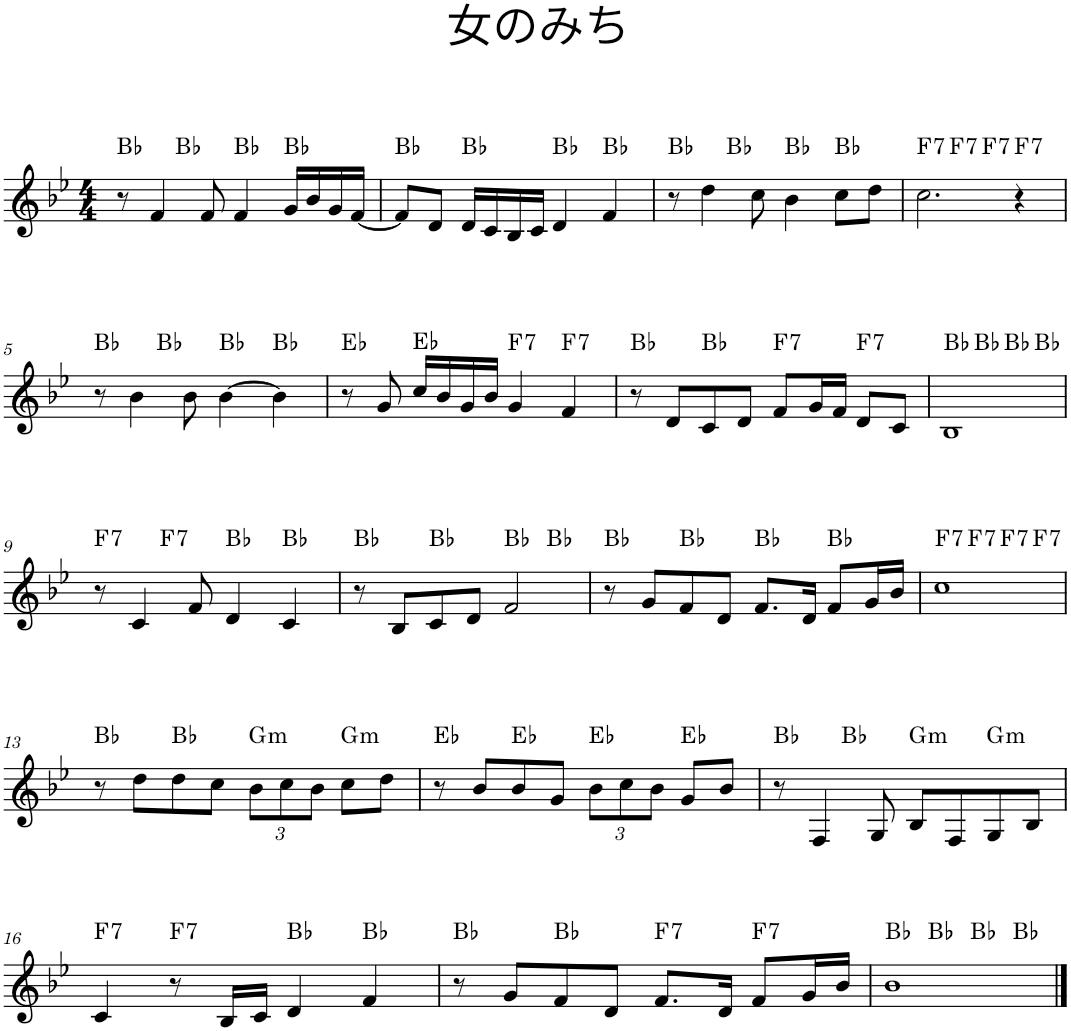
**kern	**harte
*part1	*part1
*staff1	*
*I"Piano	*
*I'Pno.	*
*clefG2	*
*k[b-e-]	*
*M4/4	*
=1	=1
*^	*
8r	4ryy	Bb:maj
4f/	.	.
.	2.ryy	Bb:maj
8f/	.	.
4f/	.	Bb:maj
16g/LL	.	Bb:maj
16b-/	.	.
16g/	.	.
[<16f/JJ	.	.
*v	*v	*
=2	=2
8f/L]	Bb:maj
8d/J	.
16d/LL	Bb:maj
16c/	.
16B-/	.
16c/JJ	.
4d/	Bb:maj
4f/	Bb:maj
=3	=3
*^	*
8r	4ryy	Bb:maj
4dd\	.	.
.	2.ryy	Bb:maj
8cc\	.	.
4b-\	.	Bb:maj
8cc\L	.	Bb:maj
8dd\J	.	.
=4	=4	=4
!	!	!LO:H:kt=7
*	*^	*
2.cc\	4ryy	2ryy	F:7
!	!	!	!LO:H:kt=7
.	2.ryy	.	F:7
!	!	!	!LO:H:kt=7
.	.	2ryy	F:7
!	!	!	!LO:H:kt=7
4r	.	.	F:7
*	*v	*v	*
!!LO:LB:g=z
=5	=5	=5
8r	4ryy	Bb:maj
4b-\	.	.
.	2.ryy	Bb:maj
8b-\	.	.
[>4b-\	.	Bb:maj
4b-\]	.	Bb:maj
*v	*v	*
=6	=6
8r	Eb:maj
8g/	.
16cc/LL	Eb:maj
16b-/	.
16g/	.
16b-/JJ	.
!	!LO:H:kt=7
4g/	F:7
!	!LO:H:kt=7
4f/	F:7
=7	=7
8r	Bb:maj
8d/L	.
8c/	Bb:maj
8d/J	.
!	!LO:H:kt=7
8f/L	F:7
16g/L	.
16f/JJ	.
!	!LO:H:kt=7
8d/L	F:7
8c/J	.
=8	=8
*^	*
*	*^	*
*	*	*^	*
1B-	4ryy	2ryy	2.ryy	Bb:maj
.	2.ryy	.	.	Bb:maj
.	.	2ryy	.	Bb:maj
.	.	.	4ryy	Bb:maj
!!LO:LB:g=z	!!	!!	!!
=9	=9	=9	=9	=9
!	!	!	!	!LO:H:kt=7
*	*v	*v	*v	*
8r	4ryy	F:7
4c/	.	.
!	!	!LO:H:kt=7
.	2.ryy	F:7
8f/	.	.
4d/	.	Bb:maj
4c/	.	Bb:maj
=10	=10	=10
8r	2.ryy	Bb:maj
8B-/L	.	.
8c/	.	Bb:maj
8d/J	.	.
2f/	.	Bb:maj
.	4ryy	Bb:maj
*v	*v	*
=11	=11
8r	Bb:maj
8g/L	.
8f/	Bb:maj
8d/J	.
8.f/L	Bb:maj
16d/Jk	.
8f/L	Bb:maj
16g/L	.
16b-/JJ	.
=12	=12
!	!LO:H:kt=7
*^	*
*	*^	*
*	*	*^	*
1cc	4ryy	2ryy	2.ryy	F:7
!	!	!	!	!LO:H:kt=7
.	2.ryy	.	.	F:7
!	!	!	!	!LO:H:kt=7
.	.	2ryy	.	F:7
!	!	!	!	!LO:H:kt=7
.	.	.	4ryy	F:7
*v	*v	*v	*v	*
!!LO:LB:g=z
=13	=13
8r	Bb:maj
8dd\L	.
8dd\	Bb:maj
8cc\J	.
*Xbrackettup	*
!	!LO:H:kt=m
12b-\L	G:min
12cc\	.
12b-\J	.
!	!LO:H:kt=m
8cc\L	G:min
8dd\J	.
=14	=14
8r	Eb:maj
8b-/L	.
8b-/	Eb:maj
8g/J	.
12b-\L	Eb:maj
12cc\	.
12b-\J	.
8g/L	Eb:maj
8b-/J	.
=15	=15
*^	*
8r	4ryy	Bb:maj
4F/	.	.
.	2.ryy	Bb:maj
8G/	.	.
!	!	!LO:H:kt=m
8B-/L	.	G:min
8F/	.	.
!	!	!LO:H:kt=m
8G/	.	G:min
8B-/J	.	.
!!LO:LB:g=z	!!
=16	=16	=16
!	!	!LO:H:kt=7
*v	*v	*
4c/	F:7
!	!LO:H:kt=7
8r	F:7
16B-/LL	.
16c/JJ	.
4d/	Bb:maj
4f/	Bb:maj
=17	=17
8r	Bb:maj
8g/L	.
8f/	Bb:maj
8d/J	.
!	!LO:H:kt=7
8.f/L	F:7
16d/Jk	.
!	!LO:H:kt=7
8f/L	F:7
16g/L	.
16b-/JJ	.
=18	=18
*^	*
*	*^	*
*	*	*^	*
1b-	4ryy	2ryy	2.ryy	Bb:maj
.	2.ryy	.	.	Bb:maj
.	.	2ryy	.	Bb:maj
.	.	.	4ryy	Bb:maj
*v	*v	*v	*v	*
==	==
*-	*-
